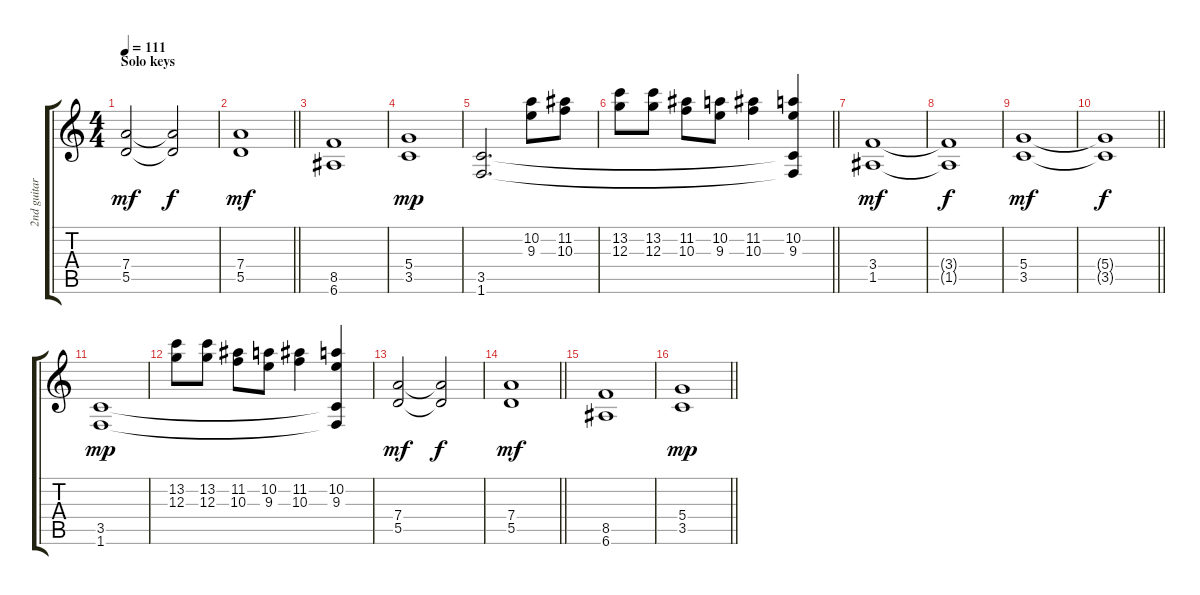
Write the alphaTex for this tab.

\track ("2nd guitar" "2nd guitar") {instrument overdrivenguitar}
\staff {score tabs}
\tuning (E4 B3 G3 D3 A2 E2) {hide}
\ts (4 4)
\section ("" "Solo keys")
\tempo 111
\clef g2
\ks c
(7.4 5.5).2{dy mf} (7.4{t} 5.5{t}).2{dy f} |
\barLineRight lightlight
(7.4 5.5).1{dy mf} |
(8.5 6.6).1 |
(5.4 3.5).1{dy mp} |
(3.5 1.6).2{d} (10.2 9.3).8 (11.2 10.3).8 |
\barLineRight lightlight
(13.2 12.3).8 (13.2 12.3).8 (11.2 10.3).8 (10.2 9.3).8 (11.2 10.3).4 (10.2 9.3 3.5{t} 1.6{t}).4 |
(3.4 1.5).1{dy mf} |
(3.4{t} 1.5{t}).1{dy f} |
(5.4 3.5).1{dy mf} |
\barLineRight lightlight
(5.4{t} 3.5{t}).1{dy f} |
(3.5 1.6).1{dy mp} |
(13.2 12.3).8 (13.2 12.3).8 (11.2 10.3).8 (10.2 9.3).8 (11.2 10.3).4 (10.2 9.3 3.5{t} 1.6{t}).4 |
(7.4 5.5).2{dy mf} (7.4{t} 5.5{t}).2{dy f} |
\barLineRight lightlight
(7.4 5.5).1{dy mf} |
(8.5 6.6).1 |
\barLineRight lightlight
(5.4 3.5).1{dy mp}
